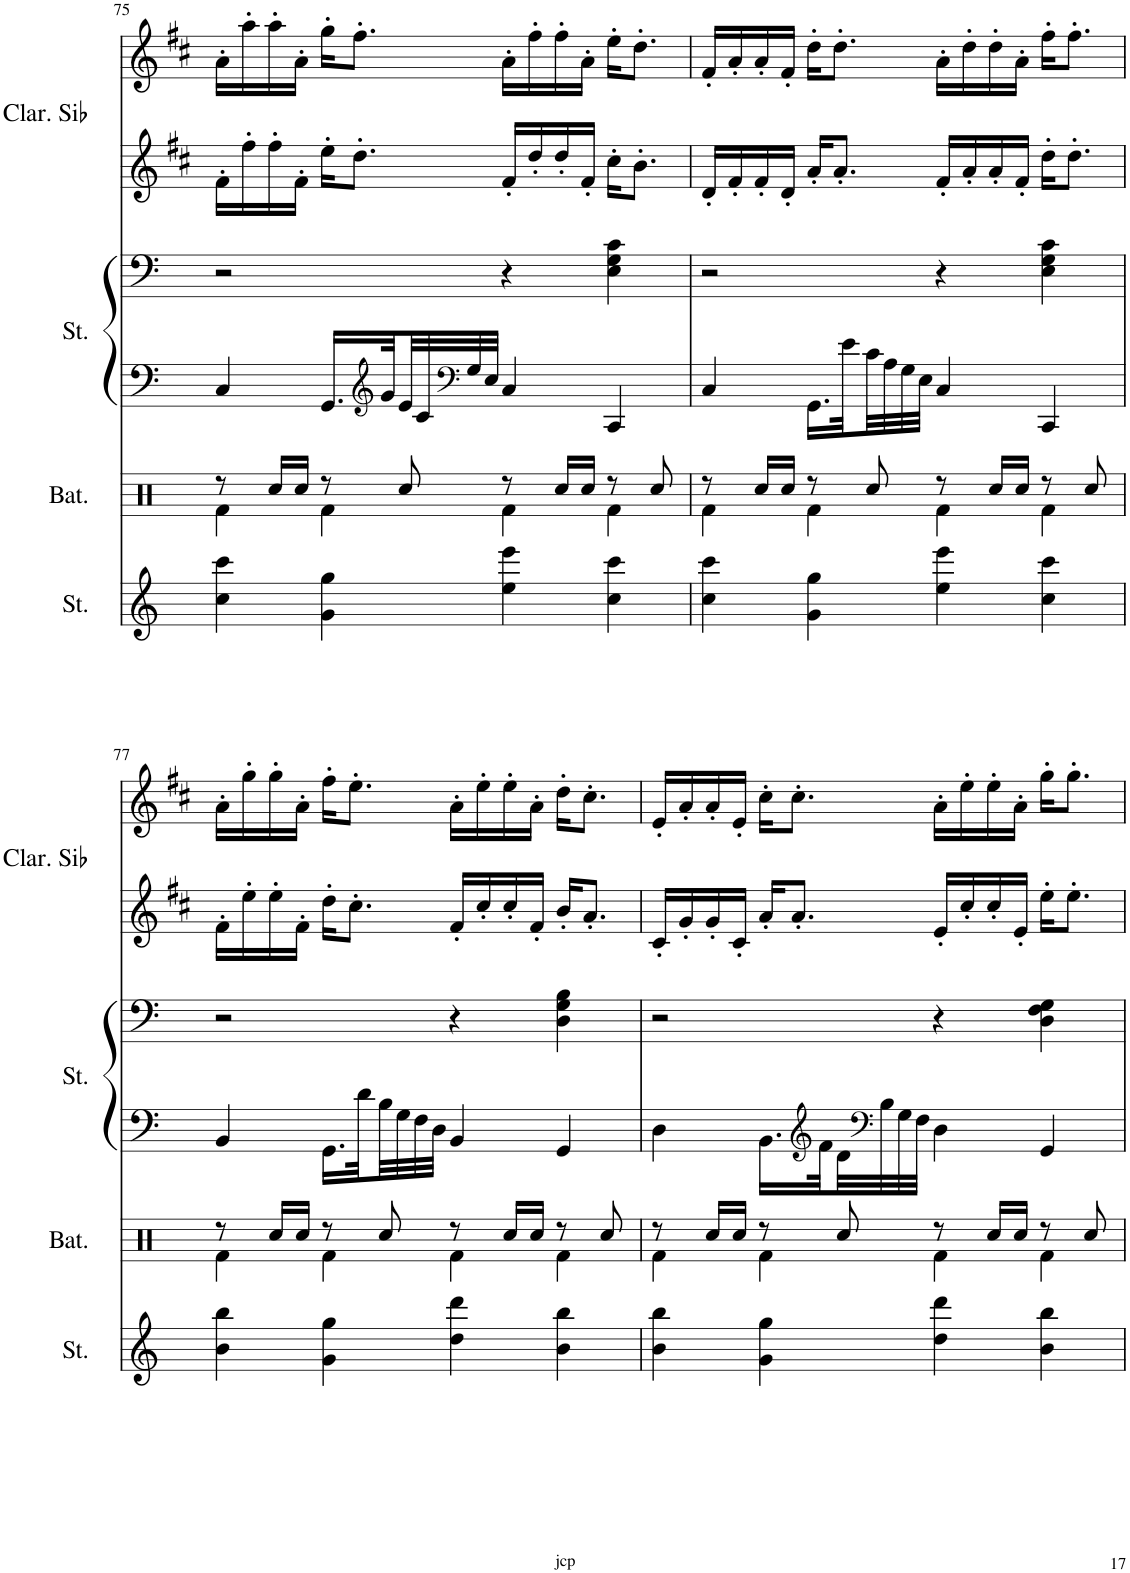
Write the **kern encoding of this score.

**kern	**kern	**kern	**kern	**kern	**kern
*part4	*part3	*part2	*part2	*part1	*part1
*staff6	*staff5	*staff4	*staff3	*staff2	*staff1
*I"Cordes	*I"Batterie	*I"Cordes	*	*I"Clarinette en Sib	*
*	*I'Bat.	*	*	*I'Clar. Sib	*
!!LO:PB:g=z
*clefG2	*clefX	*clefF4	*clefF4	*clefG2	*clefG2
*	*	*	*	*Trd1c2	*Trd1c2
*k[]	*k[]	*k[]	*k[]	*k[f#c#]	*k[f#c#]
*M4/4	*M4/4	*M4/4	*M4/4	*M4/4	*M4/4
=75	=75	=75	=75	=75	=75
*	*^	*	*	*	*
4cc\ 4ccc\	8r	4Rf\	4C/	2r	16f#'\LL	16a'\LL
.	.	.	.	.	16ff#'\	16aa'\
.	16Rcc/LL	.	.	.	16ff#'\	16aa'\
.	16Rcc/JJ	.	.	.	16f#'\JJ	16a'\JJ
4g\ 4gg\	8r	4Rf\	16.GG/LL	.	16ee'\KL	16gg'\KL
.	.	.	.	.	8.dd'\J	8.ff#'\J
*	*	*	*clefG2	*	*	*
.	.	.	32g/L	.	.	.
.	8Rcc/	.	32e/	.	.	.
.	.	.	32c/	.	.	.
*	*	*	*clefF4	*	*	*
.	.	.	32G/	.	.	.
.	.	.	32E/JJJ	.	.	.
4ee\ 4eee\	8r	4Rf\	4C/	4r	16f#'/LL	16a'\LL
.	.	.	.	.	16dd'/	16ff#'\
.	16Rcc/LL	.	.	.	16dd'/	16ff#'\
.	16Rcc/JJ	.	.	.	16f#'/JJ	16a'\JJ
4cc\ 4ccc\	8r	4Rf\	4CC/	4E\ 4G\ 4c\	16cc#'\KL	16ee'\KL
.	.	.	.	.	8.b'\J	8.dd'\J
.	8Rcc/	.	.	.	.	.
=76	=76	=76	=76	=76	=76	=76
4cc\ 4ccc\	8r	4Rf\	4C/	2r	16d'/LL	16f#'/LL
.	.	.	.	.	16f#'/	16a'/
.	16Rcc/LL	.	.	.	16f#'/	16a'/
.	16Rcc/JJ	.	.	.	16d'/JJ	16f#'/JJ
4g\ 4gg\	8r	4Rf\	16.GG\LL	.	16a'/KL	16dd'\KL
.	.	.	.	.	8.a'/J	8.dd'\J
.	.	.	32e\L	.	.	.
.	8Rcc/	.	32c\	.	.	.
.	.	.	32A\	.	.	.
.	.	.	32G\	.	.	.
.	.	.	32E\JJJ	.	.	.
4ee\ 4eee\	8r	4Rf\	4C/	4r	16f#'/LL	16a'\LL
.	.	.	.	.	16a'/	16dd'\
.	16Rcc/LL	.	.	.	16a'/	16dd'\
.	16Rcc/JJ	.	.	.	16f#'/JJ	16a'\JJ
4cc\ 4ccc\	8r	4Rf\	4CC/	4E\ 4G\ 4c\	16dd'\KL	16ff#'\KL
.	.	.	.	.	8.dd'\J	8.ff#'\J
.	8Rcc/	.	.	.	.	.
!!LO:LB:g=z
=77	=77	=77	=77	=77	=77	=77
4b\ 4bb\	8r	4Rf\	4BB/	2r	16f#'\LL	16a'\LL
.	.	.	.	.	16ee'\	16gg'\
.	16Rcc/LL	.	.	.	16ee'\	16gg'\
.	16Rcc/JJ	.	.	.	16f#'\JJ	16a'\JJ
4g\ 4gg\	8r	4Rf\	16.GG\LL	.	16dd'\KL	16ff#'\KL
.	.	.	.	.	8.cc#'\J	8.ee'\J
.	.	.	32d\L	.	.	.
.	8Rcc/	.	32B\	.	.	.
.	.	.	32G\	.	.	.
.	.	.	32F\	.	.	.
.	.	.	32D\JJJ	.	.	.
4dd\ 4ddd\	8r	4Rf\	4BB/	4r	16f#'/LL	16a'\LL
.	.	.	.	.	16cc#'/	16ee'\
.	16Rcc/LL	.	.	.	16cc#'/	16ee'\
.	16Rcc/JJ	.	.	.	16f#'/JJ	16a'\JJ
4b\ 4bb\	8r	4Rf\	4GG/	4D\ 4G\ 4B\	16b'/KL	16dd'\KL
.	.	.	.	.	8.a'/J	8.cc#'\J
.	8Rcc/	.	.	.	.	.
=78	=78	=78	=78	=78	=78	=78
4b\ 4bb\	8r	4Rf\	4D\	2r	16c#'/LL	16e'/LL
.	.	.	.	.	16g'/	16a'/
.	16Rcc/LL	.	.	.	16g'/	16a'/
.	16Rcc/JJ	.	.	.	16c#'/JJ	16e'/JJ
4g\ 4gg\	8r	4Rf\	16.BB\LL	.	16a'/KL	16cc#'\KL
.	.	.	.	.	8.a'/J	8.cc#'\J
*	*	*	*clefG2	*	*	*
.	.	.	32f\L	.	.	.
.	8Rcc/	.	32d\	.	.	.
*	*	*	*clefF4	*	*	*
.	.	.	32B\	.	.	.
.	.	.	32G\	.	.	.
.	.	.	32F\JJJ	.	.	.
4dd\ 4ddd\	8r	4Rf\	4D\	4r	16e'/LL	16a'\LL
.	.	.	.	.	16cc#'/	16ee'\
.	16Rcc/LL	.	.	.	16cc#'/	16ee'\
.	16Rcc/JJ	.	.	.	16e'/JJ	16a'\JJ
4b\ 4bb\	8r	4Rf\	4GG/	4D\ 4F\ 4G\	16ee'\KL	16gg'\KL
.	.	.	.	.	8.ee'\J	8.gg'\J
.	8Rcc/	.	.	.	.	.
*	*v	*v	*	*	*	*
=	=	=	=	=	=
*-	*-	*-	*-	*-	*-
